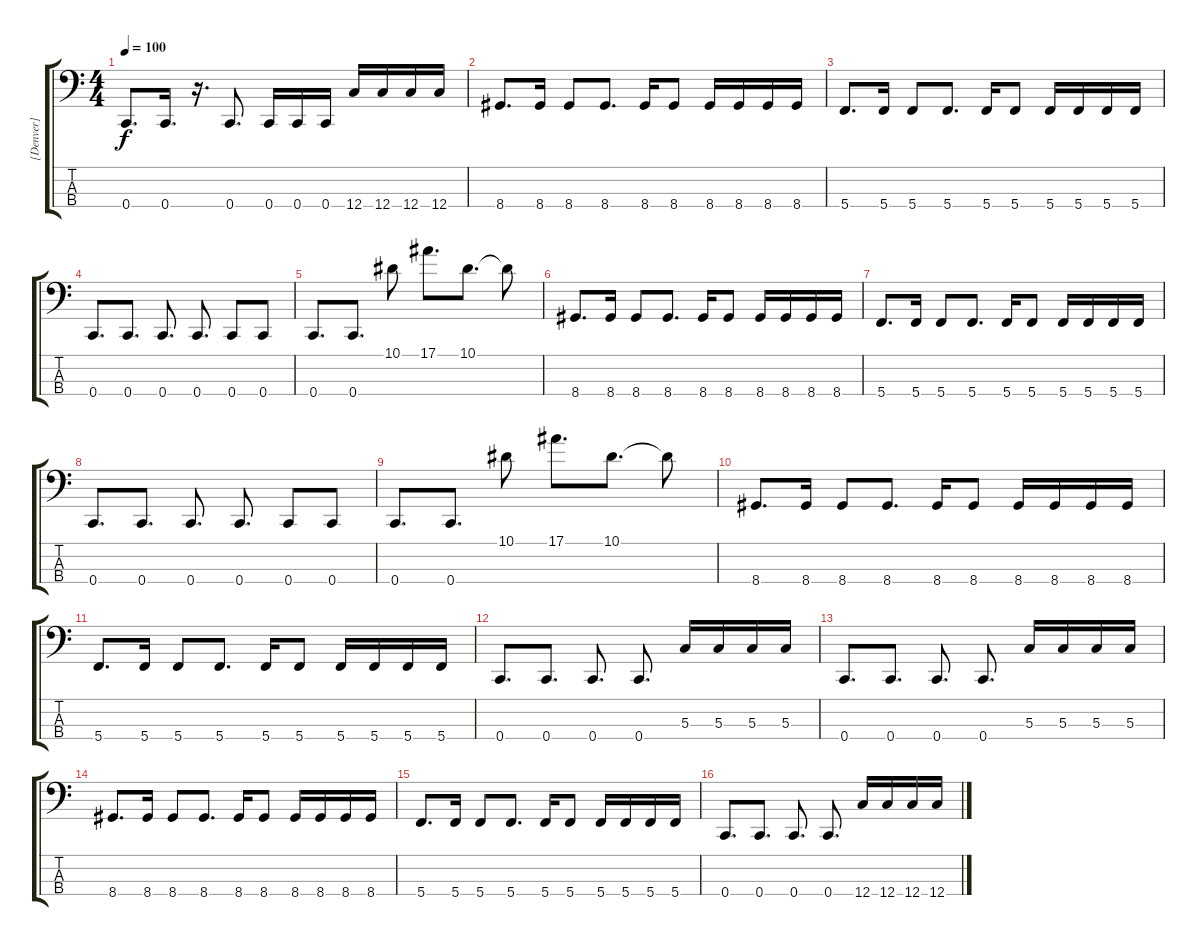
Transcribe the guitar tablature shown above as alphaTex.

\track ("[Denver]" "[Denver]") {instrument electricbasspick}
\staff {score tabs}
\tuning (F2 C2 G1 C1) {hide}
\ts (4 4)
\tempo 100
\clef f4
\ks c
0.4.8{d dy f} 0.4.16{d} r.16{d} 0.4.8{d} 0.4.16 0.4.16 0.4.16 12.4.16 12.4.16 12.4.16 12.4.16 |
8.4.8{d} 8.4.16 8.4.8 8.4.8{d} 8.4.16 8.4.8 8.4.16 8.4.16 8.4.16 8.4.16 |
5.4.8{d} 5.4.16 5.4.8 5.4.8{d} 5.4.16 5.4.8 5.4.16 5.4.16 5.4.16 5.4.16 |
0.4.8{d} 0.4.8{d} 0.4.8{d} 0.4.8{d} 0.4.8 0.4.8 |
0.4.8{d} 0.4.8{d} 10.1.8 17.1.8{d} 10.1.8{d} 10.1{t}.8 |
8.4.8{d} 8.4.16 8.4.8 8.4.8{d} 8.4.16 8.4.8 8.4.16 8.4.16 8.4.16 8.4.16 |
5.4.8{d} 5.4.16 5.4.8 5.4.8{d} 5.4.16 5.4.8 5.4.16 5.4.16 5.4.16 5.4.16 |
0.4.8{d} 0.4.8{d} 0.4.8{d} 0.4.8{d} 0.4.8 0.4.8 |
0.4.8{d} 0.4.8{d} 10.1.8 17.1.8{d} 10.1.8{d} 10.1{t}.8 |
8.4.8{d} 8.4.16 8.4.8 8.4.8{d} 8.4.16 8.4.8 8.4.16 8.4.16 8.4.16 8.4.16 |
5.4.8{d} 5.4.16 5.4.8 5.4.8{d} 5.4.16 5.4.8 5.4.16 5.4.16 5.4.16 5.4.16 |
0.4.8{d} 0.4.8{d} 0.4.8{d} 0.4.8{d} 5.3.16 5.3.16 5.3.16 5.3.16 |
0.4.8{d} 0.4.8{d} 0.4.8{d} 0.4.8{d} 5.3.16 5.3.16 5.3.16 5.3.16 |
8.4.8{d} 8.4.16 8.4.8 8.4.8{d} 8.4.16 8.4.8 8.4.16 8.4.16 8.4.16 8.4.16 |
5.4.8{d} 5.4.16 5.4.8 5.4.8{d} 5.4.16 5.4.8 5.4.16 5.4.16 5.4.16 5.4.16 |
0.4.8{d} 0.4.8{d} 0.4.8{d} 0.4.8{d} 12.4.16 12.4.16 12.4.16 12.4.16
